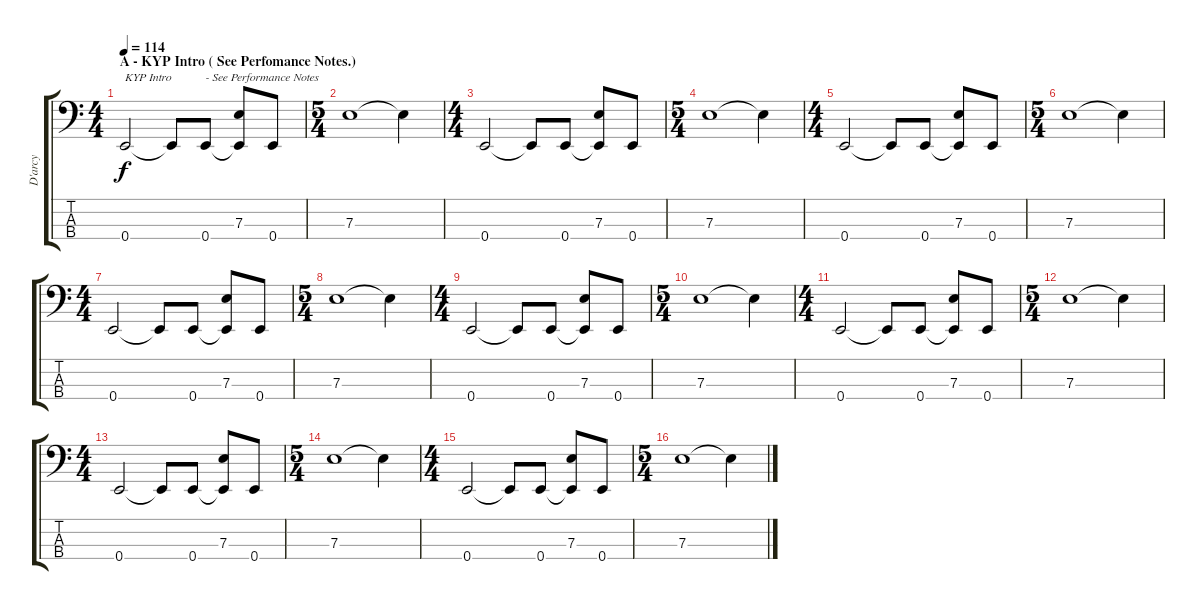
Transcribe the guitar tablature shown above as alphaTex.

\track ("D'arcy" "D'arcy") {instrument electricbasspick}
\staff {score tabs}
\tuning (G2 D2 A1 E1) {hide}
\ts (4 4)
\section ("" "A - KYP Intro ( See Perfomance Notes.)")
\tempo 114
\tempo 100
\tempo 114
\clef f4
\ks c
0.4.2{txt "KYP Intro" dy f instrument electricbasspick} 0.4{t}.8 0.4.8{txt "- See Performance Notes"} (7.3 0.4{t}).8 0.4.8 |
\ts (5 4)
7.3.1 7.3{t}.4 |
\ts (4 4)
0.4.2 0.4{t}.8 0.4.8 (7.3 0.4{t}).8 0.4.8 |
\ts (5 4)
7.3.1 7.3{t}.4 |
\ts (4 4)
0.4.2 0.4{t}.8 0.4.8 (7.3 0.4{t}).8 0.4.8 |
\ts (5 4)
7.3.1 7.3{t}.4 |
\ts (4 4)
0.4.2 0.4{t}.8 0.4.8 (7.3 0.4{t}).8 0.4.8 |
\ts (5 4)
7.3.1 7.3{t}.4 |
\ts (4 4)
0.4.2 0.4{t}.8 0.4.8 (7.3 0.4{t}).8 0.4.8 |
\ts (5 4)
7.3.1 7.3{t}.4 |
\ts (4 4)
0.4.2 0.4{t}.8 0.4.8 (7.3 0.4{t}).8 0.4.8 |
\ts (5 4)
7.3.1 7.3{t}.4 |
\ts (4 4)
0.4.2 0.4{t}.8 0.4.8 (7.3 0.4{t}).8 0.4.8 |
\ts (5 4)
7.3.1 7.3{t}.4 |
\ts (4 4)
0.4.2 0.4{t}.8 0.4.8 (7.3 0.4{t}).8 0.4.8 |
\ts (5 4)
7.3.1 7.3{t}.4
